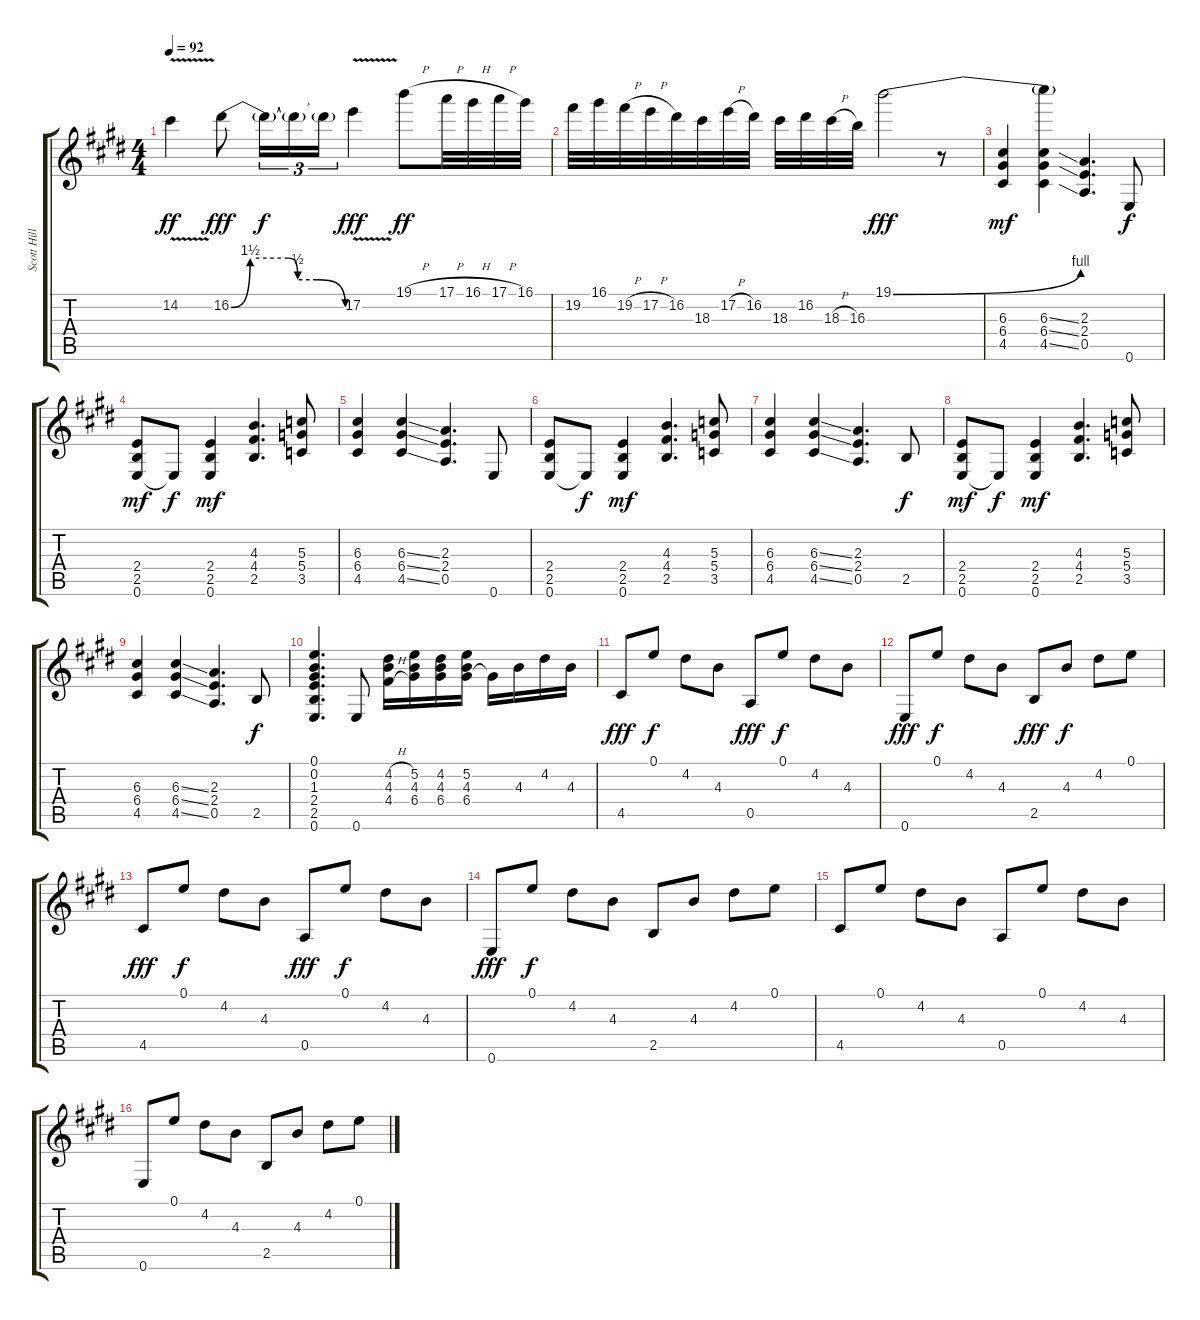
\track ("Scott Hill" "Scott Hill") {instrument overdrivenguitar}
\staff {score tabs}
\tuning (E4 B3 G3 D3 A2 E2) {hide}
\ts (4 4)
\tempo 92
\clef g2
\ks e
14.2{v}.4{dy ff} 16.2{be (custom 0 0 10 6 30 6 35 2 45 2 60 0)}.8{dy fff} 16.2{t}.16{tu (3 2) dy f} 16.2{t}.16{tu (3 2)} 16.2{t}.16{tu (3 2)} 17.2{v}.4{dy fff} 19.1{h}.8{dy ff} 17.1{h}.32 16.1{h}.32 17.1{h}.32 16.1.32 |
19.2.32 16.1.32 19.2{h}.32 17.2{h}.32 16.2.32 18.3.32 17.2{h}.32 16.2.32 18.3.32 16.2.32 18.3{h}.32 16.3.32 19.1{be (bend 0 0 60 4)}.2{dy fff} r.8 |
(6.3 6.4 4.5).4{dy mf} (19.1{t} 6.3{ss} 6.4{ss} 4.5{ss}).4 (2.3 2.4 0.5).4{d} 0.6.8{dy f} |
(2.4 2.5 0.6).8{dy mf} 0.6{t}.8{dy f} (2.4 2.5 0.6).4{dy mf} (4.3 4.4 2.5).4{d} (5.3 5.4 3.5).8 |
(6.3 6.4 4.5).4 (6.3{ss} 6.4{ss} 4.5{ss}).4 (2.3 2.4 0.5).4{d} 0.6.8 |
(2.4 2.5 0.6).8 0.6{t}.8{dy f} (2.4 2.5 0.6).4{dy mf} (4.3 4.4 2.5).4{d} (5.3 5.4 3.5).8 |
(6.3 6.4 4.5).4 (6.3{ss} 6.4{ss} 4.5{ss}).4 (2.3 2.4 0.5).4{d} 2.5.8{dy f} |
(2.4 2.5 0.6).8{dy mf} 0.6{t}.8{dy f} (2.4 2.5 0.6).4{dy mf} (4.3 4.4 2.5).4{d} (5.3 5.4 3.5).8 |
(6.3 6.4 4.5).4 (6.3{ss} 6.4{ss} 4.5{ss}).4 (2.3 2.4 0.5).4{d} 2.5.8{dy f} |
(0.1 0.2 1.3 2.4 2.5 0.6).4{d} 0.6.8 (4.2{h} 4.3 4.4{h}).16 (5.2 4.3 6.4).16 (4.2 4.3 6.4).16 (5.2 4.3 6.4).16 6.4{t}.16 4.3.16 4.2.16 4.3.16 |
4.5.8{dy fff volume 10 instrument acousticguitarsteel} 0.1.8{dy f} 4.2.8 4.3.8 0.5.8{dy fff} 0.1.8{dy f} 4.2.8 4.3.8 |
0.6.8{dy fff} 0.1.8{dy f} 4.2.8 4.3.8 2.5.8{dy fff} 4.3.8{dy f} 4.2.8 0.1.8 |
4.5.8{dy fff} 0.1.8{dy f} 4.2.8 4.3.8 0.5.8{dy fff} 0.1.8{dy f} 4.2.8 4.3.8 |
0.6.8{dy fff} 0.1.8{dy f} 4.2.8 4.3.8 2.5.8 4.3.8 4.2.8 0.1.8 |
4.5.8 0.1.8 4.2.8 4.3.8 0.5.8 0.1.8 4.2.8 4.3.8 |
0.6.8 0.1.8 4.2.8 4.3.8 2.5.8 4.3.8 4.2.8 0.1.8
